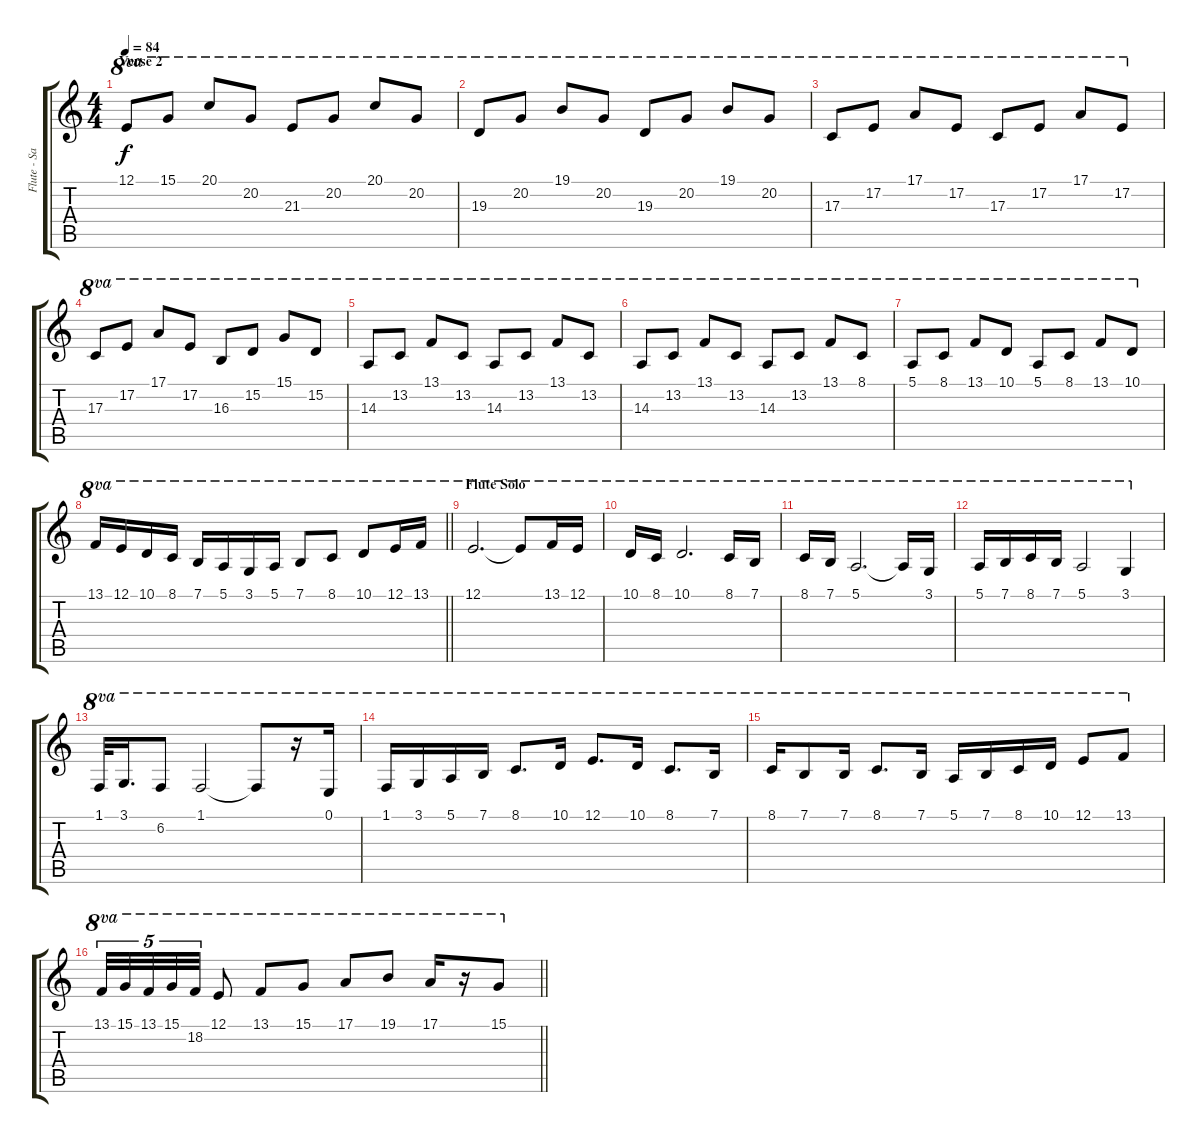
\track ("Flute - Sax" "Flute - Sa") {instrument flute}
\staff {score tabs}
\tuning (E4 B3 G3 D3 A2 E2) {hide}
\ts (4 4)
\section ("" "Verse 2")
\tempo 84
\clef g2
\ks c
12.1.8{ot 8va dy f} 15.1.8{ot 8va} 20.1.8{ot 8va} 20.2.8{ot 8va} 21.3.8{ot 8va} 20.2.8{ot 8va} 20.1.8{ot 8va} 20.2.8{ot 8va} |
19.3.8{ot 8va} 20.2.8{ot 8va} 19.1.8{ot 8va} 20.2.8{ot 8va} 19.3.8{ot 8va} 20.2.8{ot 8va} 19.1.8{ot 8va} 20.2.8{ot 8va} |
17.3.8{ot 8va} 17.2.8{ot 8va} 17.1.8{ot 8va} 17.2.8{ot 8va} 17.3.8{ot 8va} 17.2.8{ot 8va} 17.1.8{ot 8va} 17.2.8{ot 8va} |
17.3.8{ot 8va} 17.2.8{ot 8va} 17.1.8{ot 8va} 17.2.8{ot 8va} 16.3.8{ot 8va} 15.2.8{ot 8va} 15.1.8{ot 8va} 15.2.8{ot 8va} |
14.3.8{ot 8va} 13.2.8{ot 8va} 13.1.8{ot 8va} 13.2.8{ot 8va} 14.3.8{ot 8va} 13.2.8{ot 8va} 13.1.8{ot 8va} 13.2.8{ot 8va} |
14.3.8{ot 8va} 13.2.8{ot 8va} 13.1.8{ot 8va} 13.2.8{ot 8va} 14.3.8{ot 8va} 13.2.8{ot 8va} 13.1.8{ot 8va} 8.1.8{ot 8va} |
5.1.8{ot 8va} 8.1.8{ot 8va} 13.1.8{ot 8va} 10.1.8{ot 8va} 5.1.8{ot 8va} 8.1.8{ot 8va} 13.1.8{ot 8va} 10.1.8{ot 8va} |
\barLineRight lightlight
13.1.16{ot 8va} 12.1.16{ot 8va} 10.1.16{ot 8va} 8.1.16{ot 8va} 7.1.16{ot 8va} 5.1.16{ot 8va} 3.1.16{ot 8va} 5.1.16{ot 8va} 7.1.8{ot 8va} 8.1.8{ot 8va} 10.1.8{ot 8va} 12.1.16{ot 8va} 13.1.16{ot 8va} |
\section ("" "Flute Solo")
12.1.2{d ot 8va} 12.1{t}.8{ot 8va} 13.1.16{ot 8va} 12.1.16{ot 8va} |
10.1.16{ot 8va} 8.1.16{ot 8va} 10.1.2{d ot 8va} 8.1.16{ot 8va} 7.1.16{ot 8va} |
8.1.16{ot 8va} 7.1.16{ot 8va} 5.1.2{d ot 8va} 5.1{t}.16{ot 8va} 3.1.16{ot 8va} |
5.1.16{ot 8va} 7.1.16{ot 8va} 8.1.16{ot 8va} 7.1.16{ot 8va} 5.1.2{ot 8va} 3.1.4{ot 8va} |
1.1.32{ot 8va} 3.1.16{d ot 8va} 6.2.8{ot 8va} 1.1.2{ot 8va} 1.1{t}.8{ot 8va} r.16{ot 8va} 0.1.16{ot 8va} |
1.1.16{ot 8va} 3.1.16{ot 8va} 5.1.16{ot 8va} 7.1.16{ot 8va} 8.1.8{d ot 8va} 10.1.16{ot 8va} 12.1.8{d ot 8va} 10.1.16{ot 8va} 8.1.8{d ot 8va} 7.1.16{ot 8va} |
8.1.16{ot 8va} 7.1.8{ot 8va} 7.1.16{ot 8va} 8.1.8{d ot 8va} 7.1.16{ot 8va} 5.1.16{ot 8va} 7.1.16{ot 8va} 8.1.16{ot 8va} 10.1.16{ot 8va} 12.1.8{ot 8va} 13.1.8{ot 8va} |
\barLineRight lightlight
13.1.32{tu (5 4) ot 8va} 15.1.32{tu (5 4) ot 8va} 13.1.32{tu (5 4) ot 8va} 15.1.32{tu (5 4) ot 8va} 18.2.32{tu (5 4) ot 8va} 12.1.8{ot 8va} 13.1.8{ot 8va} 15.1.8{ot 8va} 17.1.8{ot 8va} 19.1.8{ot 8va} 17.1.16{ot 8va} r.16{ot 8va} 15.1.8{ot 8va}
